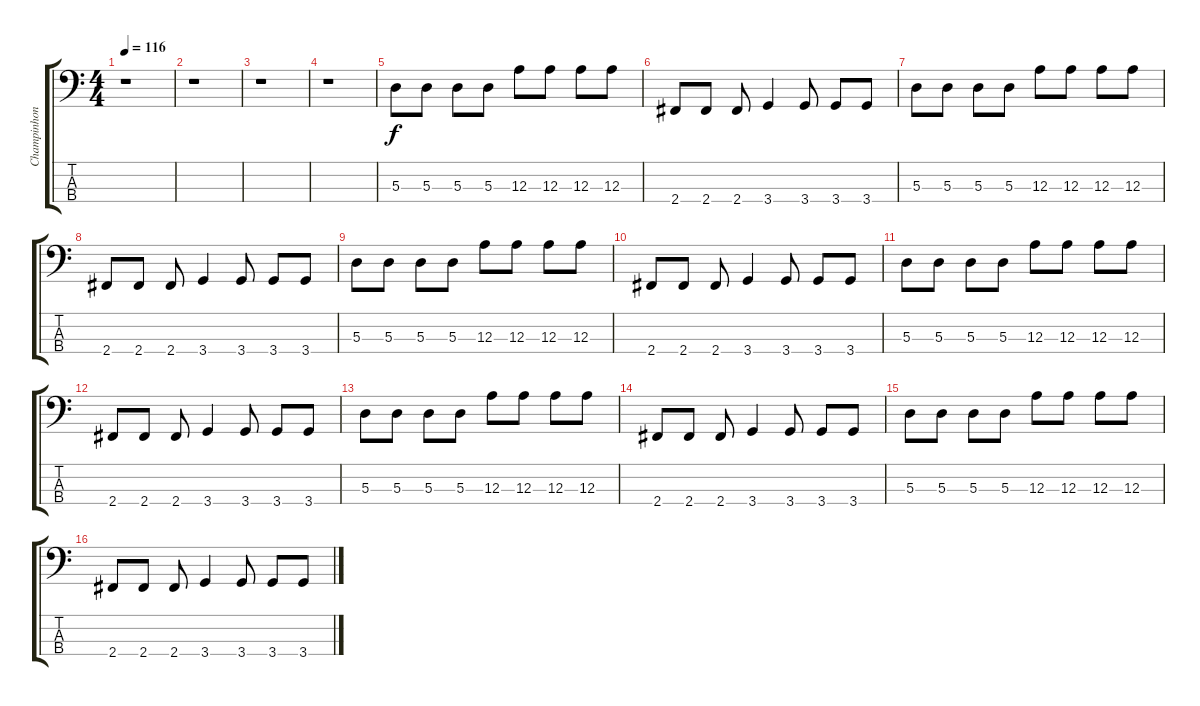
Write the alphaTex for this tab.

\track ("Champinhon" "Champinhon") {instrument electricbassfinger}
\staff {score tabs}
\tuning (G2 D2 A1 E1) {hide}
\ts (4 4)
\tempo 116
\clef f4
\ks c
r.1{dy f balance 16 instrument electricbassfinger} |
r.1 |
r.1 |
r.1 |
5.3.8{balance 6} 5.3.8 5.3.8 5.3.8 12.3.8 12.3.8 12.3.8 12.3.8 |
2.4.8 2.4.8 2.4.8 3.4.4 3.4.8 3.4.8 3.4.8 |
5.3.8 5.3.8 5.3.8 5.3.8 12.3.8 12.3.8 12.3.8 12.3.8 |
2.4.8 2.4.8 2.4.8 3.4.4 3.4.8 3.4.8 3.4.8 |
5.3.8 5.3.8 5.3.8 5.3.8 12.3.8 12.3.8 12.3.8 12.3.8 |
2.4.8 2.4.8 2.4.8 3.4.4 3.4.8 3.4.8 3.4.8 |
5.3.8 5.3.8 5.3.8 5.3.8 12.3.8 12.3.8 12.3.8 12.3.8 |
2.4.8 2.4.8 2.4.8 3.4.4 3.4.8 3.4.8 3.4.8 |
5.3.8 5.3.8 5.3.8 5.3.8 12.3.8 12.3.8 12.3.8 12.3.8 |
2.4.8 2.4.8 2.4.8 3.4.4 3.4.8 3.4.8 3.4.8 |
5.3.8 5.3.8 5.3.8 5.3.8 12.3.8 12.3.8 12.3.8 12.3.8 |
2.4.8 2.4.8 2.4.8 3.4.4 3.4.8 3.4.8 3.4.8
